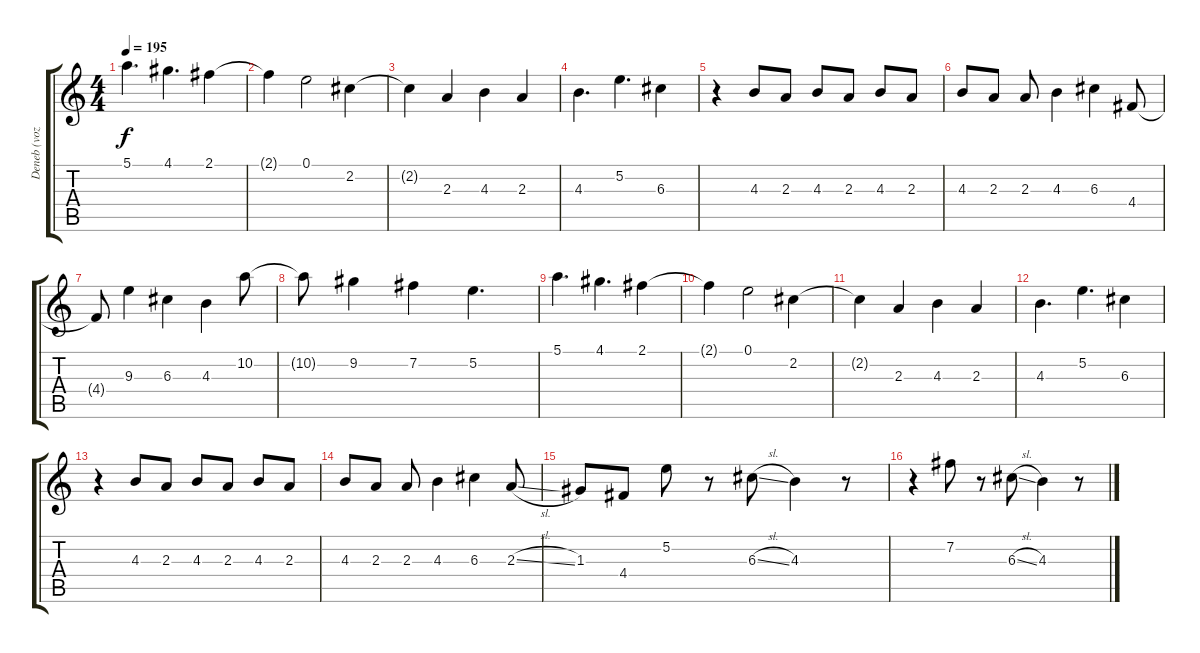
\track ("Deneb (voz)" "Deneb (voz") {instrument distortionguitar}
\staff {score tabs}
\tuning (E4 B3 G3 D3 A2 E2) {hide}
\ts (4 4)
\tempo 195
\clef g2
\ks c
5.1.4{d dy f} 4.1.4{d} 2.1.4 |
2.1{t}.4 0.1.2 2.2.4 |
2.2{t}.4 2.3.4 4.3.4 2.3.4 |
4.3.4{d} 5.2.4{d} 6.3.4 |
r.4 4.3.8 2.3.8 4.3.8 2.3.8 4.3.8 2.3.8 |
4.3.8 2.3.8 2.3.8 4.3.4 6.3.4 4.4.8 |
4.4{t}.8 9.3.4 6.3.4 4.3.4 10.2.8 |
10.2{t}.8 9.2.4 7.2.4 5.2.4{d} |
5.1.4{d} 4.1.4{d} 2.1.4 |
2.1{t}.4 0.1.2 2.2.4 |
2.2{t}.4 2.3.4 4.3.4 2.3.4 |
4.3.4{d} 5.2.4{d} 6.3.4 |
r.4 4.3.8 2.3.8 4.3.8 2.3.8 4.3.8 2.3.8 |
4.3.8 2.3.8 2.3.8 4.3.4 6.3.4 2.3{sl}.8 |
1.3.8 4.4.8 5.2.8 r.8 6.3{sl}.8 4.3.4 r.8 |
r.4 7.2.8 r.8 6.3{sl}.8 4.3.4 r.8
